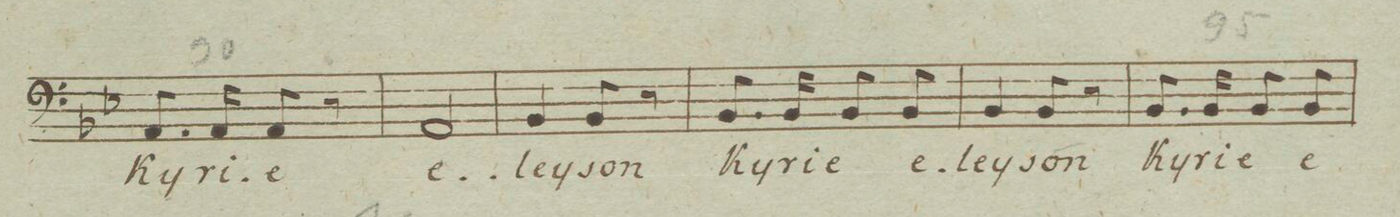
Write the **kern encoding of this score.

**kern	**text	**dynam
*I"Basso.	*	*
*clefF4	*	*
*k[b-e-]	*	*
*M2/4	*	*
8.AA/	Ky-	.
16AA/	-ri-	.
8AA/	-e	.
8r	.	.
=89	=89	=89
2AA/	e-	.
=90	=90	=90
4BB-/	-ley-	.
8BB-/	-son	.
8r	.	.
=91	=91	=91
8.BB-/	Ky-	.
16BB-/	-ri-	.
8BB-/	-e	.
8BB-/	e-	.
=92	=92	=92
4BB-/	-ley-	.
8BB-/	-son	.
8r	.	.
=93	=93	=93
8.BB-/	Ky-	.
16BB-/	-ri-	.
8BB-/	-e	.
8BB-/	e-	.
=94	=94	=94
*-	*-	*-
